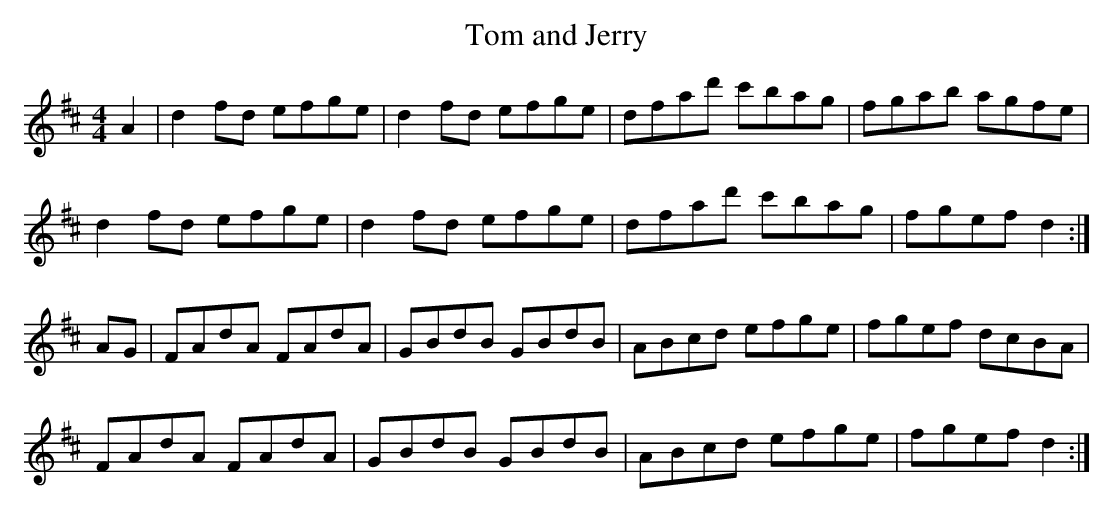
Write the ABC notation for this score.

X:1
T:Tom and Jerry
M:4/4
L:1/8
K:D
A2|d2 fd efge|d2 fd efge|dfad' c'bag|fgab agfe|
d2 fd efge|d2 fd efge|dfad' c'bag|fgef d2:|
AG|FAdA FAdA|GBdB GBdB|ABcd efge|fgef dcBA|
FAdA FAdA|GBdB GBdB|ABcd efge|fgef d2:|
